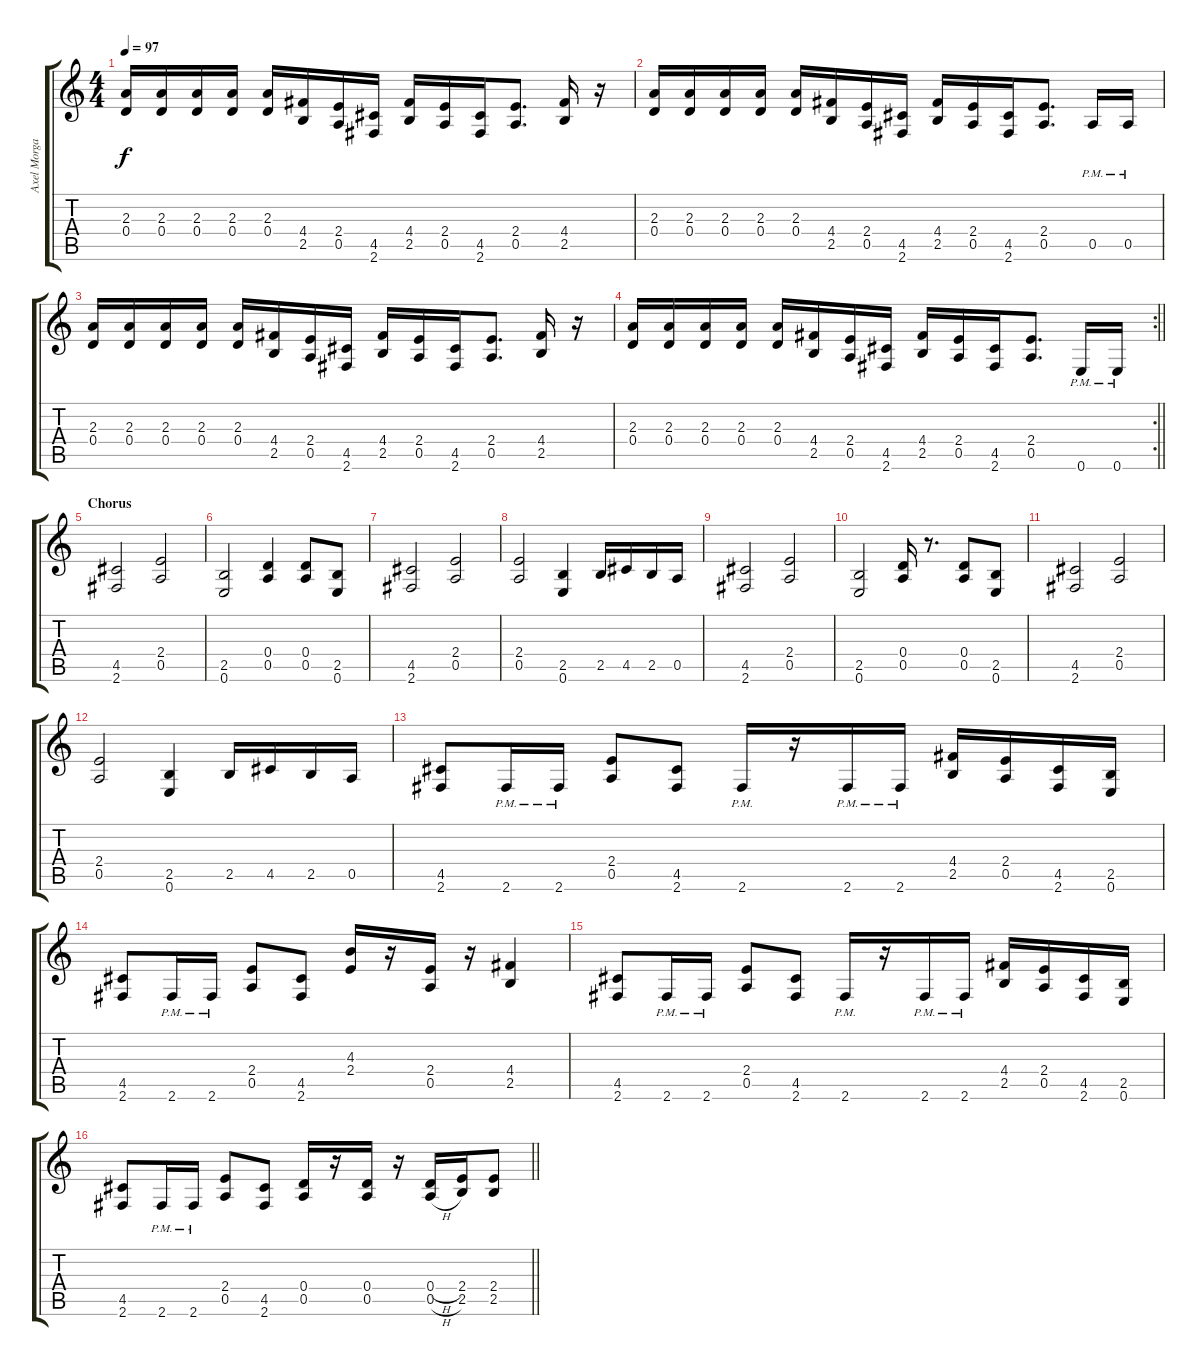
\track ("Axel Morgan" "Axel Morga") {instrument distortionguitar}
\staff {score tabs}
\tuning (E4 B3 G3 D3 A2 E2) {hide}
\ts (4 4)
\tempo 97
\clef g2
\ks c
(2.3 0.4).16{dy f} (2.3 0.4).16 (2.3 0.4).16 (2.3 0.4).16 (2.3 0.4).16 (4.4 2.5).16 (2.4 0.5).16 (4.5 2.6).16 (4.4 2.5).16 (2.4 0.5).16 (4.5 2.6).16 (2.4 0.5).8{d} (4.4 2.5).16 r.16 |
(2.3 0.4).16 (2.3 0.4).16 (2.3 0.4).16 (2.3 0.4).16 (2.3 0.4).16 (4.4 2.5).16 (2.4 0.5).16 (4.5 2.6).16 (4.4 2.5).16 (2.4 0.5).16 (4.5 2.6).16 (2.4 0.5).8{d} 0.5{pm}.16 0.5{pm}.16 |
(2.3 0.4).16 (2.3 0.4).16 (2.3 0.4).16 (2.3 0.4).16 (2.3 0.4).16 (4.4 2.5).16 (2.4 0.5).16 (4.5 2.6).16 (4.4 2.5).16 (2.4 0.5).16 (4.5 2.6).16 (2.4 0.5).8{d} (4.4 2.5).16 r.16 |
\rc 2
\barLineRight lightlight
(2.3 0.4).16 (2.3 0.4).16 (2.3 0.4).16 (2.3 0.4).16 (2.3 0.4).16 (4.4 2.5).16 (2.4 0.5).16 (4.5 2.6).16 (4.4 2.5).16 (2.4 0.5).16 (4.5 2.6).16 (2.4 0.5).8{d} 0.6{pm}.16 0.6{pm}.16 |
\section ("" "Chorus")
(4.5 2.6).2 (2.4 0.5).2 |
(2.5 0.6).2 (0.4 0.5).4 (0.4 0.5).8 (2.5 0.6).8 |
(4.5 2.6).2 (2.4 0.5).2 |
(2.4 0.5).2 (2.5 0.6).4 2.5.16 4.5.16 2.5.16 0.5.16 |
(4.5 2.6).2 (2.4 0.5).2 |
(2.5 0.6).2 (0.4 0.5).16 r.8{d} (0.4 0.5).8 (2.5 0.6).8 |
(4.5 2.6).2 (2.4 0.5).2 |
(2.4 0.5).2 (2.5 0.6).4 2.5.16 4.5.16 2.5.16 0.5.16 |
(4.5 2.6).8 2.6{pm}.16 2.6{pm}.16 (2.4 0.5).8 (4.5 2.6).8 2.6{pm}.16 r.16 2.6{pm}.16 2.6{pm}.16 (4.4 2.5).16 (2.4 0.5).16 (4.5 2.6).16 (2.5 0.6).16 |
(4.5 2.6).8 2.6{pm}.16 2.6{pm}.16 (2.4 0.5).8 (4.5 2.6).8 (4.3 2.4).16 r.16 (2.4 0.5).16 r.16 (4.4 2.5).4 |
(4.5 2.6).8 2.6{pm}.16 2.6{pm}.16 (2.4 0.5).8 (4.5 2.6).8 2.6{pm}.16 r.16 2.6{pm}.16 2.6{pm}.16 (4.4 2.5).16 (2.4 0.5).16 (4.5 2.6).16 (2.5 0.6).16 |
\barLineRight lightlight
(4.5 2.6).8 2.6{pm}.16 2.6{pm}.16 (2.4 0.5).8 (4.5 2.6).8 (0.4 0.5).16 r.16 (0.4 0.5).16 r.16 (0.4{h} 0.5{h}).16 (2.4 2.5).16 (2.4 2.5).8
